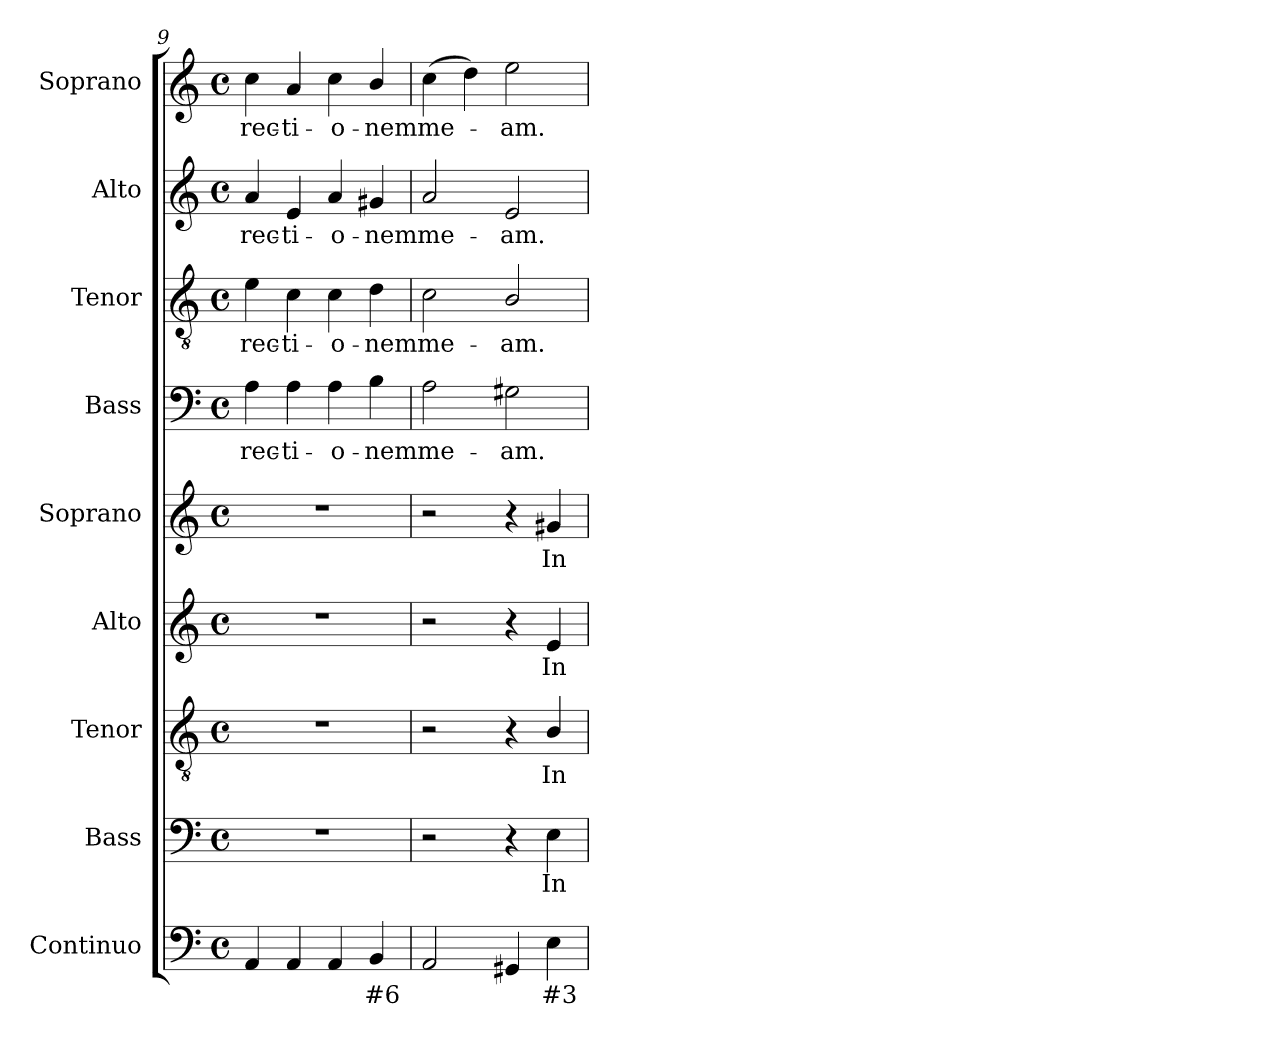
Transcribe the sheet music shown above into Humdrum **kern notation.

**kern	**text	**kern	**text	**kern	**text	**kern	**text	**kern	**text	**kern	**text	**kern	**text	**kern	**text	**kern	**text
*part9	*part9	*part8	*part8	*part7	*part7	*part6	*part6	*part5	*part5	*part4	*part4	*part3	*part3	*part2	*part2	*part1	*part1
*staff9	*staff9	*staff8	*staff8	*staff7	*staff7	*staff6	*staff6	*staff5	*staff5	*staff4	*staff4	*staff3	*staff3	*staff2	*staff2	*staff1	*staff1
*I"Continuo	*	*I"Bass	*	*I"Tenor	*	*I"Alto	*	*I"Soprano	*	*I"Bass	*	*I"Tenor	*	*I"Alto	*	*I"Soprano	*
*I'Cont.	*	*I'B.	*	*I'T.	*	*I'A.	*	*I'S.	*	*I'B.	*	*I'T.	*	*I'A.	*	*I'S.	*
*clefF4	*	*clefF4	*	*clefGv2	*	*clefG2	*	*clefG2	*	*clefF4	*	*clefGv2	*	*clefG2	*	*clefG2	*
*	*	*	*	*ITrd7c12	*	*	*	*	*	*	*	*ITrd7c12	*	*	*	*	*
*k[]	*	*k[]	*	*k[]	*	*k[]	*	*k[]	*	*k[]	*	*k[]	*	*k[]	*	*k[]	*
*C:	*	*C:	*	*C:	*	*C:	*	*C:	*	*C:	*	*C:	*	*C:	*	*C:	*
*M4/4	*	*M4/4	*	*M4/4	*	*M4/4	*	*M4/4	*	*M4/4	*	*M4/4	*	*M4/4	*	*M4/4	*
*met(c)	*	*met(c)	*	*met(c)	*	*met(c)	*	*met(c)	*	*met(c)	*	*met(c)	*	*met(c)	*	*met(c)	*
=9	=9	=9	=9	=9	=9	=9	=9	=9	=9	=9	=9	=9	=9	=9	=9	=9	=9
!	!	!	!	!	!	!	!	!	!	!	!LO:LY:b:color=#000000	!	!	!	!	!	!
!	!	!	!	!	!	!	!	!	!	!	!	!	!LO:LY:b:color=#000000	!	!	!	!
!	!	!	!	!	!	!	!	!	!	!	!	!	!	!	!LO:LY:b:color=#000000	!	!
!	!	!	!	!	!	!	!	!	!	!	!	!	!	!	!	!	!LO:LY:b:color=#000000
4AAi/	.	1r	.	1r	.	1r	.	1r	.	4Ai\	-rec-	4Ei\	-rec-	4ai/	-rec-	4cci\	-rec-
!	!	!	!	!	!	!	!	!	!	!	!LO:LY:b:color=#000000	!	!	!	!	!	!
!	!	!	!	!	!	!	!	!	!	!	!	!	!LO:LY:b:color=#000000	!	!	!	!
!	!	!	!	!	!	!	!	!	!	!	!	!	!	!	!LO:LY:b:color=#000000	!	!
!	!	!	!	!	!	!	!	!	!	!	!	!	!	!	!	!	!LO:LY:b:color=#000000
4AAi/	.	.	.	.	.	.	.	.	.	4Ai\	-ti-	4Ci\	-ti-	4ei/	-ti-	4ai/	-ti-
!	!	!	!	!	!	!	!	!	!	!	!LO:LY:b:color=#000000	!	!	!	!	!	!
!	!	!	!	!	!	!	!	!	!	!	!	!	!LO:LY:b:color=#000000	!	!	!	!
!	!	!	!	!	!	!	!	!	!	!	!	!	!	!	!LO:LY:b:color=#000000	!	!
!	!	!	!	!	!	!	!	!	!	!	!	!	!	!	!	!	!LO:LY:b:color=#000000
4AAi/	.	.	.	.	.	.	.	.	.	4Ai\	-o-	4Ci\	-o-	4ai/	-o-	4cci\	-o-
!	!LO:LY:b:color=#000000	!	!	!	!	!	!	!	!	!	!	!	!	!	!	!	!
!	!	!	!	!	!	!	!	!	!	!	!LO:LY:b:color=#000000	!	!	!	!	!	!
!	!	!	!	!	!	!	!	!	!	!	!	!	!LO:LY:b:color=#000000	!	!	!	!
!	!	!	!	!	!	!	!	!	!	!	!	!	!	!	!LO:LY:b:color=#000000	!	!
!	!	!	!	!	!	!	!	!	!	!	!	!	!	!	!	!	!LO:LY:b:color=#000000
4BBi/	#6	.	.	.	.	.	.	.	.	4Bi\	-nem	4Di\	-nem	4g#Xi/	-nem	4bi/	-nem
=10	=10	=10	=10	=10	=10	=10	=10	=10	=10	=10	=10	=10	=10	=10	=10	=10	=10
!	!	!	!	!	!	!	!	!	!	!	!LO:LY:b:color=#000000	!	!	!	!	!	!
!	!	!	!	!	!	!	!	!	!	!	!	!	!LO:LY:b:color=#000000	!	!	!	!
!	!	!	!	!	!	!	!	!	!	!	!	!	!	!	!LO:LY:b:color=#000000	!	!
!	!	!	!	!	!	!	!	!	!	!	!	!	!	!	!	!	!LO:LY:b:color=#000000
2AAi/	.	2r	.	2r	.	2r	.	2r	.	2Ai\	me-	2Ci\	me-	2ai/	me-	(4cci\	me-
.	.	.	.	.	.	.	.	.	.	.	.	.	.	.	.	4ddi\)	.
!	!	!	!	!	!	!	!	!	!	!	!LO:LY:b:color=#000000	!	!	!	!	!	!
!	!	!	!	!	!	!	!	!	!	!	!	!	!LO:LY:b:color=#000000	!	!	!	!
!	!	!	!	!	!	!	!	!	!	!	!	!	!	!	!LO:LY:b:color=#000000	!	!
!	!	!	!	!	!	!	!	!	!	!	!	!	!	!	!	!	!LO:LY:b:color=#000000
4GG#Xi/	.	4r	.	4r	.	4r	.	4r	.	2G#Xi\	-am.	2BBi/	-am.	2ei/	-am.	2eei\	-am.
!	!LO:LY:b:color=#000000	!	!	!	!	!	!	!	!	!	!	!	!	!	!	!	!
!	!	!	!LO:LY:b:color=#000000	!	!	!	!	!	!	!	!	!	!	!	!	!	!
!	!	!	!	!	!LO:LY:b:color=#000000	!	!	!	!	!	!	!	!	!	!	!	!
!	!	!	!	!	!	!	!LO:LY:b:color=#000000	!	!	!	!	!	!	!	!	!	!
!	!	!	!	!	!	!	!	!	!LO:LY:b:color=#000000	!	!	!	!	!	!	!	!
4Ei\	#3	4Ei\	In-	4BBi/	In-	4ei/	In-	4g#Xi/	In-	.	.	.	.	.	.	.	.
=	=	=	=	=	=	=	=	=	=	=	=	=	=	=	=	=	=
*-	*-	*-	*-	*-	*-	*-	*-	*-	*-	*-	*-	*-	*-	*-	*-	*-	*-
